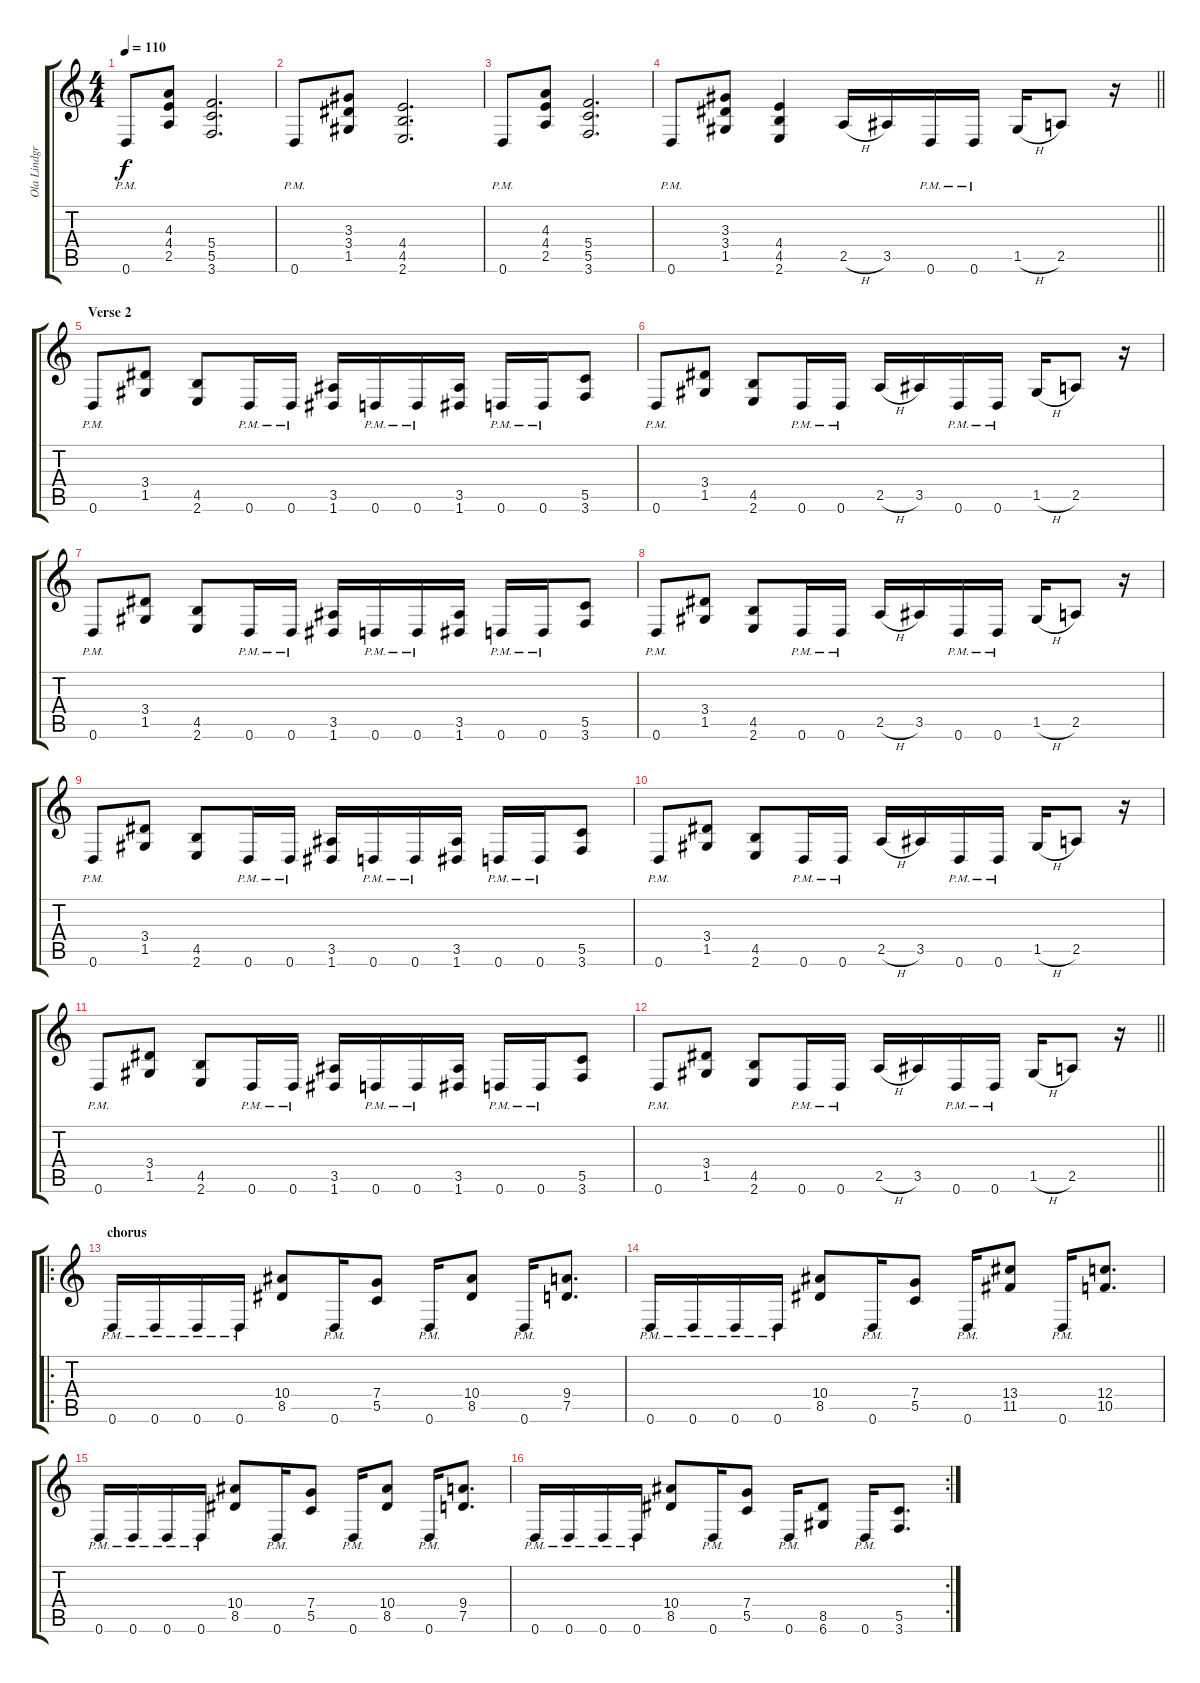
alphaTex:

\track ("Ola Lindgren (Guitar)" "Ola Lindgr") {instrument distortionguitar}
\staff {score tabs}
\tuning (D4 A3 F3 C3 G2 D2) {hide}
\ts (4 4)
\tempo 110
\clef g2
\ks c
0.6{pm}.8{dy f} (4.3 4.4 2.5).8 (5.4 5.5 3.6).2{d} |
0.6{pm}.8 (3.3 3.4 1.5).8 (4.4 4.5 2.6).2{d} |
0.6{pm}.8 (4.3 4.4 2.5).8 (5.4 5.5 3.6).2{d} |
\barLineRight lightlight
0.6{pm}.8 (3.3 3.4 1.5).8 (4.4 4.5 2.6).4 2.5{h}.16 3.5.16 0.6{pm}.16 0.6{pm}.16 1.5{h}.16 2.5.8 r.16 |
\section ("" "Verse 2")
0.6{pm}.8 (3.4 1.5).8 (4.5 2.6).8 0.6{pm}.16 0.6{pm}.16 (3.5 1.6).16 0.6{pm}.16 0.6{pm}.16 (3.5 1.6).16 0.6{pm}.16 0.6{pm}.16 (5.5 3.6).8 |
0.6{pm}.8 (3.4 1.5).8 (4.5 2.6).8 0.6{pm}.16 0.6{pm}.16 2.5{h}.16 3.5.16 0.6{pm}.16 0.6{pm}.16 1.5{h}.16 2.5.8 r.16 |
0.6{pm}.8 (3.4 1.5).8 (4.5 2.6).8 0.6{pm}.16 0.6{pm}.16 (3.5 1.6).16 0.6{pm}.16 0.6{pm}.16 (3.5 1.6).16 0.6{pm}.16 0.6{pm}.16 (5.5 3.6).8 |
0.6{pm}.8 (3.4 1.5).8 (4.5 2.6).8 0.6{pm}.16 0.6{pm}.16 2.5{h}.16 3.5.16 0.6{pm}.16 0.6{pm}.16 1.5{h}.16 2.5.8 r.16 |
0.6{pm}.8 (3.4 1.5).8 (4.5 2.6).8 0.6{pm}.16 0.6{pm}.16 (3.5 1.6).16 0.6{pm}.16 0.6{pm}.16 (3.5 1.6).16 0.6{pm}.16 0.6{pm}.16 (5.5 3.6).8 |
0.6{pm}.8 (3.4 1.5).8 (4.5 2.6).8 0.6{pm}.16 0.6{pm}.16 2.5{h}.16 3.5.16 0.6{pm}.16 0.6{pm}.16 1.5{h}.16 2.5.8 r.16 |
0.6{pm}.8 (3.4 1.5).8 (4.5 2.6).8 0.6{pm}.16 0.6{pm}.16 (3.5 1.6).16 0.6{pm}.16 0.6{pm}.16 (3.5 1.6).16 0.6{pm}.16 0.6{pm}.16 (5.5 3.6).8 |
\barLineRight lightlight
0.6{pm}.8 (3.4 1.5).8 (4.5 2.6).8 0.6{pm}.16 0.6{pm}.16 2.5{h}.16 3.5.16 0.6{pm}.16 0.6{pm}.16 1.5{h}.16 2.5.8 r.16 |
\ro
\section ("" "chorus")
0.6{pm}.16 0.6{pm}.16 0.6{pm}.16 0.6{pm}.16 (10.4 8.5).8 0.6{pm}.16 (7.4 5.5).8 0.6{pm}.16 (10.4 8.5).8 0.6{pm}.16 (9.4 7.5).8{d} |
0.6{pm}.16 0.6{pm}.16 0.6{pm}.16 0.6{pm}.16 (10.4 8.5).8 0.6{pm}.16 (7.4 5.5).8 0.6{pm}.16 (13.4 11.5).8 0.6{pm}.16 (12.4 10.5).8{d} |
0.6{pm}.16 0.6{pm}.16 0.6{pm}.16 0.6{pm}.16 (10.4 8.5).8 0.6{pm}.16 (7.4 5.5).8 0.6{pm}.16 (10.4 8.5).8 0.6{pm}.16 (9.4 7.5).8{d} |
\rc 2
0.6{pm}.16 0.6{pm}.16 0.6{pm}.16 0.6{pm}.16 (10.4 8.5).8 0.6{pm}.16 (7.4 5.5).8 0.6{pm}.16 (8.5 6.6).8 0.6{pm}.16 (5.5 3.6).8{d}
